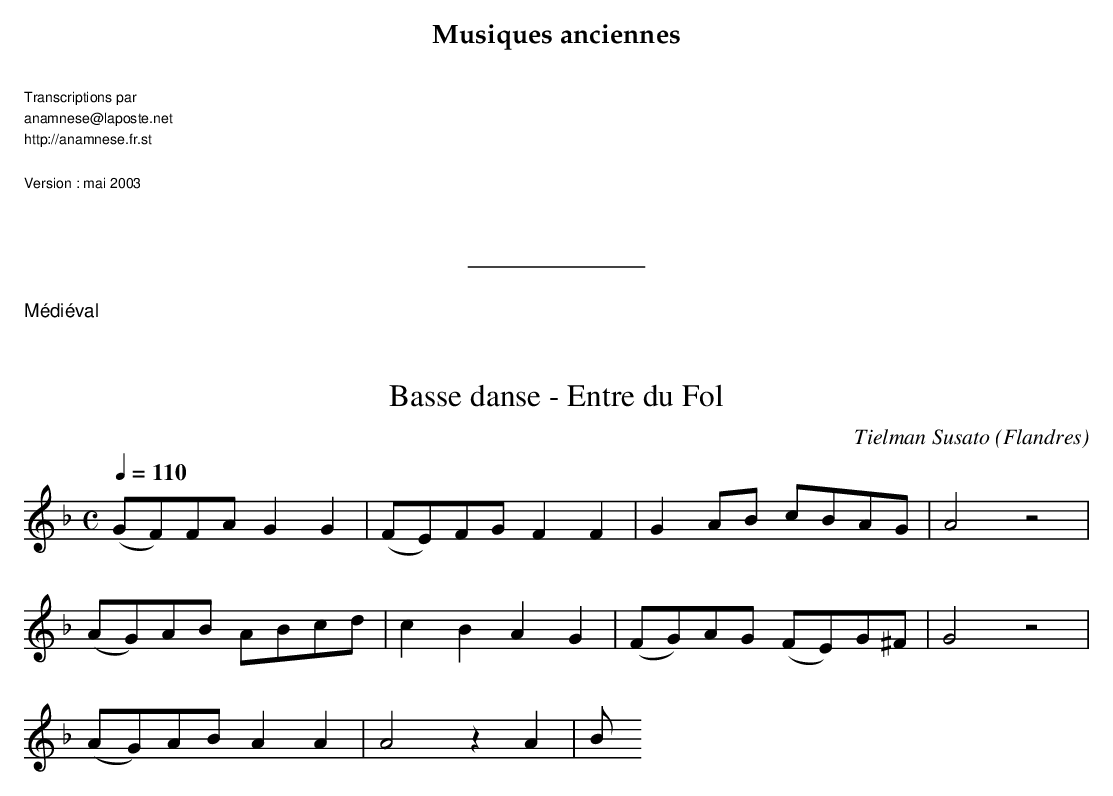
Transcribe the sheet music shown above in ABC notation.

X:1
T:Basse danse - Entre du Fol
C:Tielman Susato
O:Flandres
M:C
L:1/8
Q:1/4=110
K:F
(GF)FA G2G2 |(FE)FG F2F2 | G2 AB cBAG | A4 z4 |
(AG)AB ABcd | c2 B2 A2 G2| (FG)AG (FE)G^F | G4 z4 |
(AG)AB A2A2 | A4 z2 A2 | B
